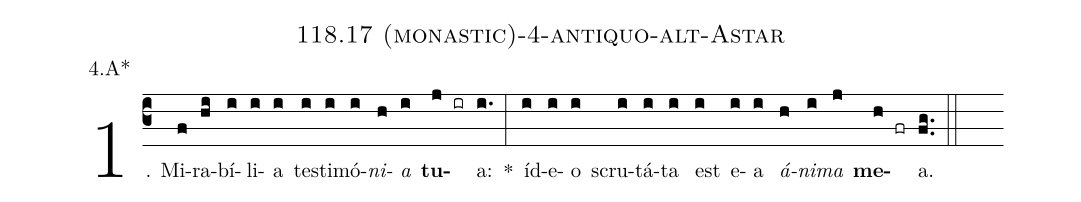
name: 118.17 (monastic)-4-antiquo-alt-Astar;
annotation: 4.A*;
%%
(c3)1. Mi(f)ra(hi)bí(i)li(i)a(i) tes(i)ti(i)mó(i)<i>ni</i>(h)<i>a</i>(i) <b>tu</b>(j ir)a:(i.) *(:) íd(i)e(i)o(i) scru(i)tá(i)ta(i) est(i) e(i)a(i) <i>á</i>(h)<i>ni</i>(i)<i>ma</i>(j) <b>me</b>(h fr)a.(fg..) (::)
